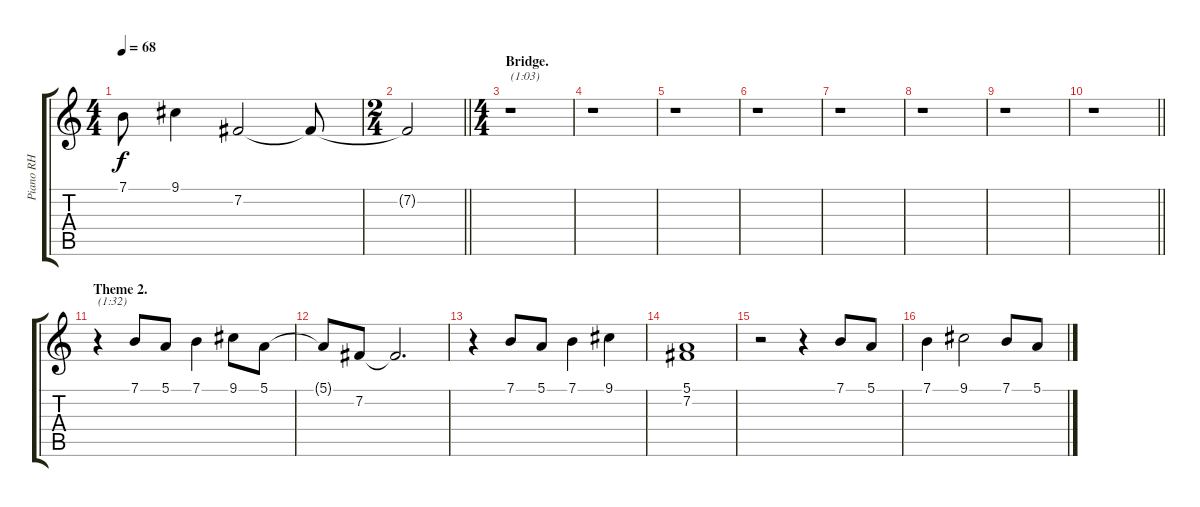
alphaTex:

\track ("Piano RH" "Piano RH") {instrument acousticgrandpiano}
\staff {score tabs}
\tuning (E4 B3 G3 D3 A2 E2) {hide}
\ts (4 4)
\tempo 68
\clef g2
\ks c
7.1.8{dy f} 9.1.4 7.2.2 7.2{t}.8 |
\ts (2 4)
\barLineRight lightlight
7.2{t}.2 |
\ts (4 4)
\section ("" "Bridge.")
r.1{txt "(1:03)"} |
r.1 |
r.1 |
r.1 |
r.1 |
r.1 |
r.1 |
\barLineRight lightlight
r.1 |
\section ("" "Theme 2.")
r.4{txt "(1:32)"} 7.1.8 5.1.8 7.1.4 9.1.8 5.1.8 |
5.1{t}.8 7.2.8 7.2{t}.2{d} |
r.4 7.1.8 5.1.8 7.1.4 9.1.4 |
(5.1 7.2).1 |
r.2 r.4 7.1.8 5.1.8 |
7.1.4 9.1.2 7.1.8 5.1.8
